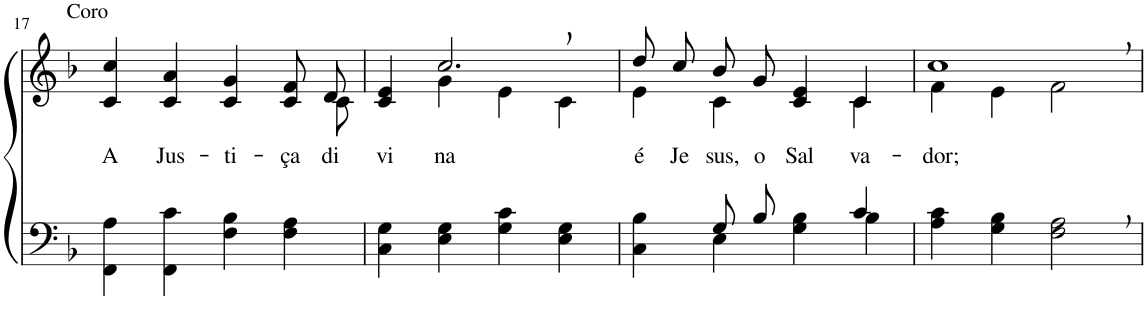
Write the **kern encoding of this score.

**kern	**kern	**text
*part2	*part1	*part1
*staff2	*staff1	*staff1
*I"Parte III e IV	*I"Parte I e II	*
!!LO:PB:g=z
*clefF4	*clefG2	*
*k[b-]	*k[b-]	*
*M4/4	*M4/4	*
=17	=17	=17
!	!LO:TX:a:t=Coro	!
!	!	!LO:LY:b
*	*^	*
4FF\ 4A\	4c/ 4cc/	2..ryy	A
!	!	!	!LO:LY:b
4FF\ 4c\	4c/ 4a/	.	Jus-
!	!	!	!LO:LY:b
4F\ 4B-\	4c/ 4g/	.	-ti-
!	!	!	!LO:LY:b
4F\ 4A\	8c/ 8f/L	.	-ça
!	!	!	!LO:LY:b
.	8d/J	8c\	di-
=18	=18	=18	=18
!	!	!	!LO:LY:b
4C\ 4G\	4c/ 4e/	4ryy	-vi-
!	!	!	!LO:LY:b
4E\ 4G\	2.cc,/	4g\	-na
4G\ 4c\	.	4e\	.
4E\ 4G\	.	4c\	.
=19	=19	=19	=19
*^	*	*	*
!	!	!	!	!LO:LY:b
4ryy	4C\ 4B-\	8dd/L	4e\	é
!	!	!	!	!LO:LY:b
.	.	8cc/J	.	Je-
!	!	!	!	!LO:LY:b
8G/L	4E\	8b-/L	4c\	sus,
!	!	!	!	!LO:LY:b
8B-/J	.	8g/J	.	o
!	!	!	!	!LO:LY:b
4ryy	4G\ 4B-\	4c/ 4e/	4ryy	Sal-
!	!	!	!	!LO:LY:b
4c/	4B-\	4c/	4c\	-va-
=20	=20	=20	=20	=20
!	!	!	!	!LO:LY:b
*v	*v	*	*	*
4A\ 4c\	1cc,	4f\	-dor;
4G\ 4B-\	.	4e\	.
2F\, 2A\,	.	2f\	.
*	*v	*v	*
=	=	=
*-	*-	*-
